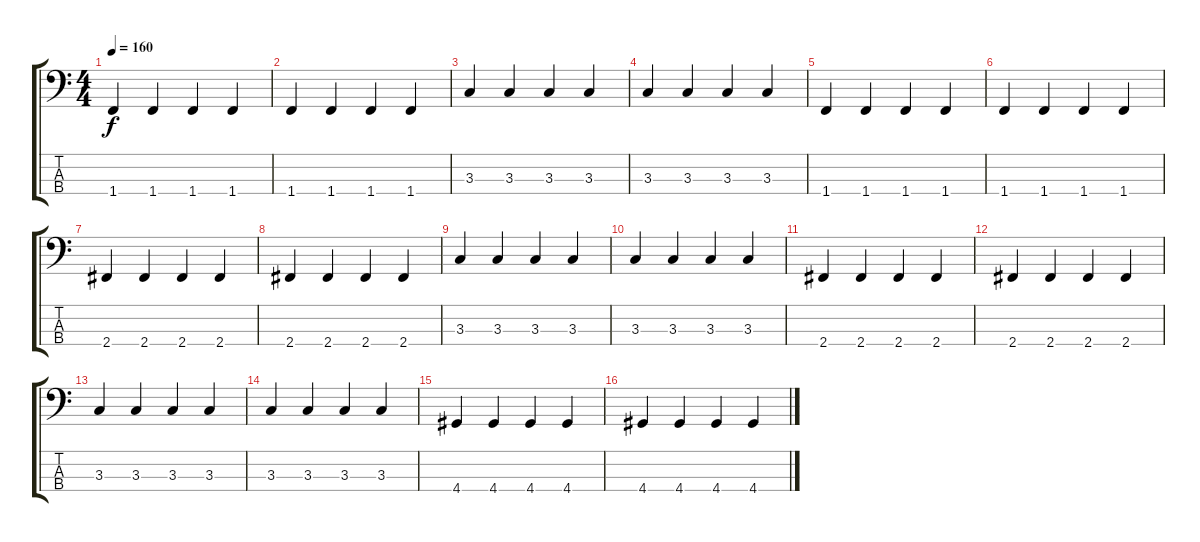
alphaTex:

\track "" {instrument electricbasspick}
\staff {score tabs}
\tuning (G2 D2 A1 E1) {hide}
\ts (4 4)
\tempo 160
\clef f4
\ks c
1.4.4{dy f} 1.4.4 1.4.4 1.4.4 |
1.4.4 1.4.4 1.4.4 1.4.4 |
3.3.4 3.3.4 3.3.4 3.3.4 |
3.3.4 3.3.4 3.3.4 3.3.4 |
1.4.4 1.4.4 1.4.4 1.4.4 |
1.4.4 1.4.4 1.4.4 1.4.4 |
2.4.4 2.4.4 2.4.4 2.4.4 |
2.4.4 2.4.4 2.4.4 2.4.4 |
3.3.4 3.3.4 3.3.4 3.3.4 |
3.3.4 3.3.4 3.3.4 3.3.4 |
2.4.4 2.4.4 2.4.4 2.4.4 |
2.4.4 2.4.4 2.4.4 2.4.4 |
3.3.4 3.3.4 3.3.4 3.3.4 |
3.3.4 3.3.4 3.3.4 3.3.4 |
4.4.4 4.4.4 4.4.4 4.4.4 |
4.4.4 4.4.4 4.4.4 4.4.4
